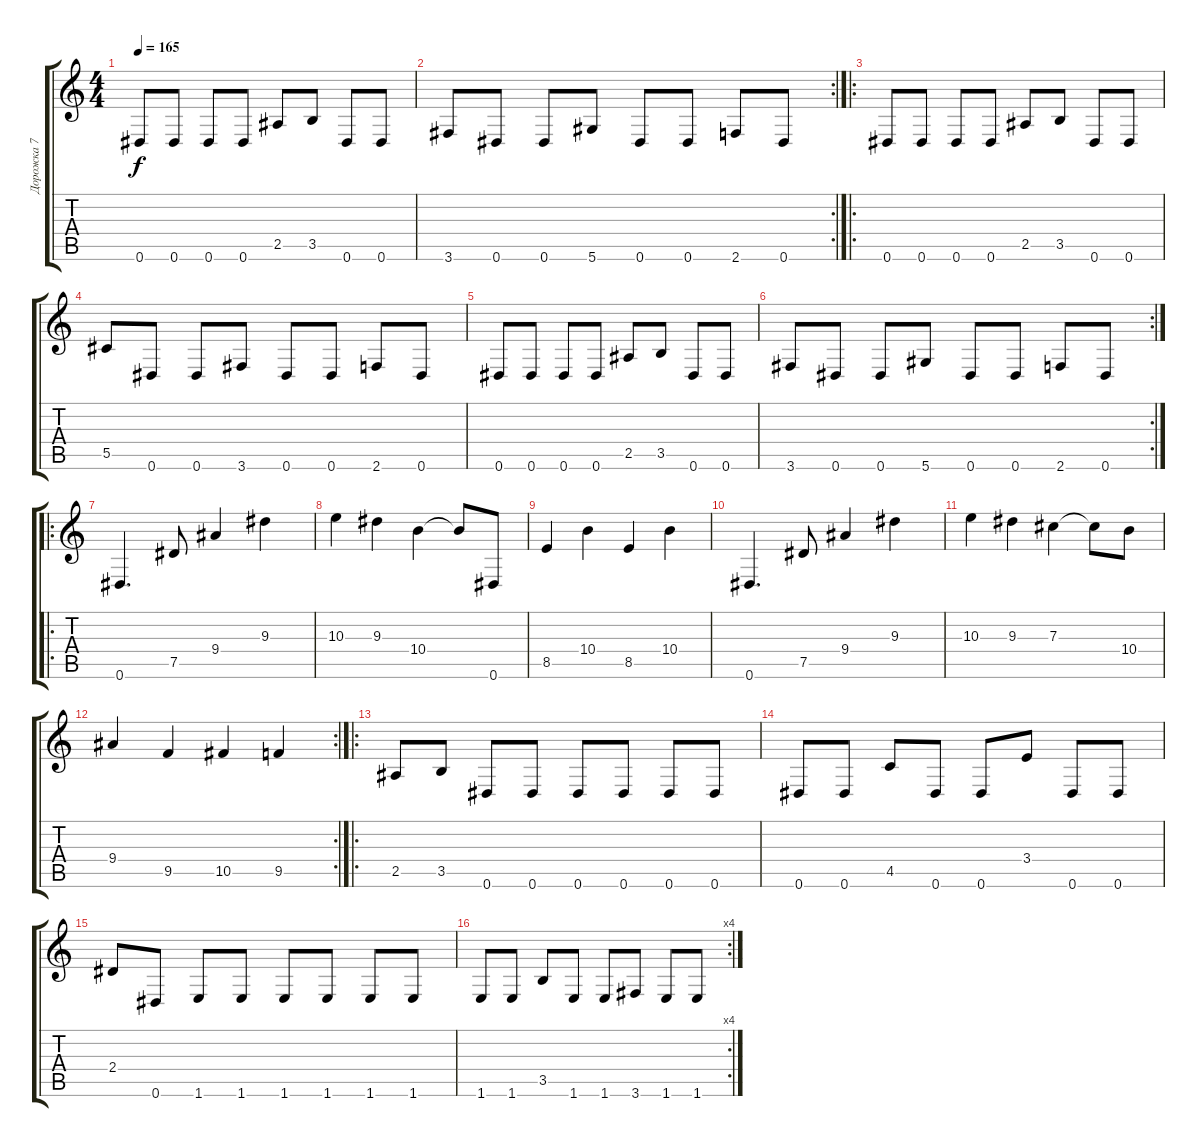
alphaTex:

\track ("Дорожка 7" "Дорожка 7") {instrument distortionguitar}
\staff {score tabs}
\tuning (Eb4 Bb3 Gb3 Db3 Ab2 Eb2) {hide}
\ts (4 4)
\tempo 165
\clef g2
\ks c
0.6.8{dy f} 0.6.8 0.6.8 0.6.8 2.5.8 3.5.8 0.6.8 0.6.8 |
\rc 2
3.6.8 0.6.8 0.6.8 5.6.8 0.6.8 0.6.8 2.6.8 0.6.8 |
\ro
0.6.8 0.6.8 0.6.8 0.6.8 2.5.8 3.5.8 0.6.8 0.6.8 |
5.5.8 0.6.8 0.6.8 3.6.8 0.6.8 0.6.8 2.6.8 0.6.8 |
0.6.8 0.6.8 0.6.8 0.6.8 2.5.8 3.5.8 0.6.8 0.6.8 |
\rc 2
3.6.8 0.6.8 0.6.8 5.6.8 0.6.8 0.6.8 2.6.8 0.6.8 |
\ro
0.6.4{d} 7.5.8 9.4.4 9.3.4 |
10.3.4 9.3.4 10.4.4 10.4{t}.8 0.6.8 |
8.5.4 10.4.4 8.5.4 10.4.4 |
0.6.4{d} 7.5.8 9.4.4 9.3.4 |
10.3.4 9.3.4 7.3.4 7.3{t}.8 10.4.8 |
\rc 2
9.4.4 9.5.4 10.5.4 9.5.4 |
\ro
2.5.8 3.5.8 0.6.8 0.6.8 0.6.8 0.6.8 0.6.8 0.6.8 |
0.6.8 0.6.8 4.5.8 0.6.8 0.6.8 3.4.8 0.6.8 0.6.8 |
2.4.8 0.6.8 1.6.8 1.6.8 1.6.8 1.6.8 1.6.8 1.6.8 |
\rc 4
1.6.8 1.6.8 3.5.8 1.6.8 1.6.8 3.6.8 1.6.8 1.6.8
